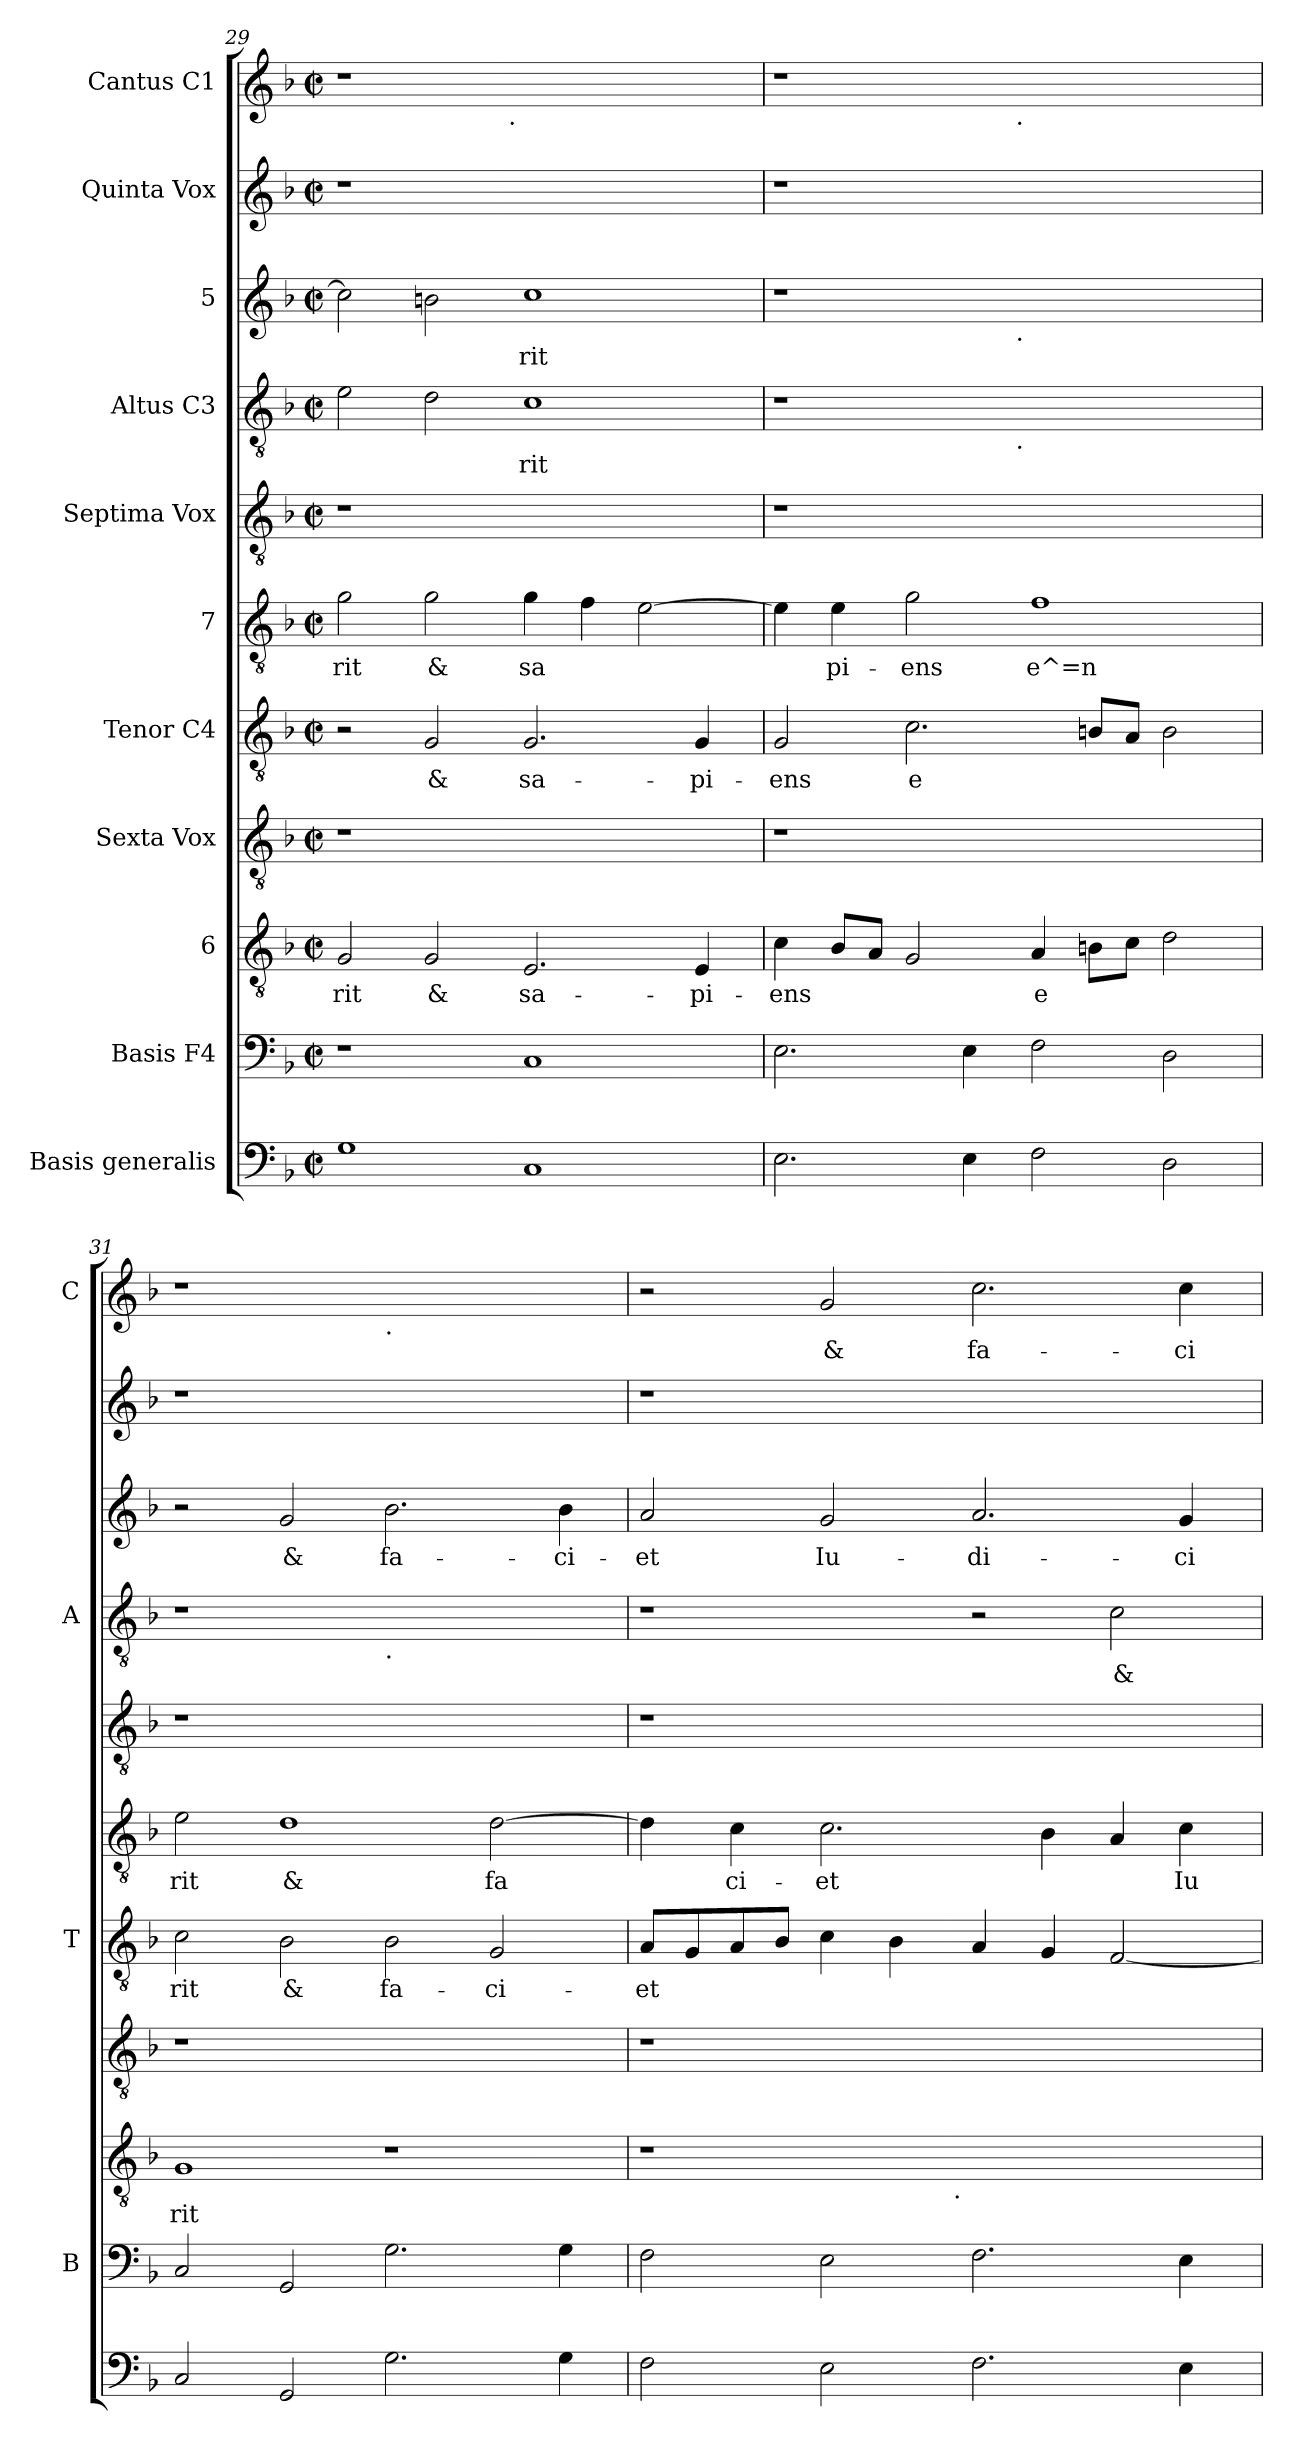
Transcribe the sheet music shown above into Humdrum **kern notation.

**kern	**kern	**kern	**text	**kern	**kern	**text	**kern	**text	**kern	**kern	**text	**kern	**text	**kern	**kern	**text
*part11	*part10	*part9	*part9	*part8	*part7	*part7	*part6	*part6	*part5	*part4	*part4	*part3	*part3	*part2	*part1	*part1
*staff11	*staff10	*staff9	*staff9	*staff8	*staff7	*staff7	*staff6	*staff6	*staff5	*staff4	*staff4	*staff3	*staff3	*staff2	*staff1	*staff1
*I"Basis  generalis	*I"Basis  F4	*I"6	*	*I"Sexta  Vox	*I"Tenor  C4	*	*I"7	*	*I"Septima  Vox	*I"Altus  C3	*	*I"5	*	*I"Quinta  Vox	*I"Cantus  C1	*
*	*I'B	*	*	*	*I'T	*	*	*	*	*I'A	*	*	*	*	*I'C	*
*clefF4	*clefF4	*clefGv2	*	*clefGv2	*clefGv2	*	*clefGv2	*	*clefGv2	*clefGv2	*	*clefG2	*	*clefG2	*clefG2	*
*k[b-]	*k[b-]	*k[b-]	*	*k[b-]	*k[b-]	*	*k[b-]	*	*k[b-]	*k[b-]	*	*k[b-]	*	*k[b-]	*k[b-]	*
*F:	*F:	*F:	*	*F:	*F:	*	*F:	*	*F:	*F:	*	*F:	*	*F:	*F:	*
*M2/2	*M2/2	*M2/2	*	*M2/2	*M2/2	*	*M2/2	*	*M2/2	*M2/2	*	*M2/2	*	*M2/2	*M2/2	*
*met(c|)	*met(c|)	*met(c|)	*	*met(c|)	*met(c|)	*	*met(c|)	*	*met(c|)	*met(c|)	*	*met(c|)	*	*met(c|)	*met(c|)	*
=29	=29	=29	=29	=29	=29	=29	=29	=29	=29	=29	=29	=29	=29	=29	=29	=29
!	!	!	!LO:LY:b:cj	!	!	!	!	!LO:LY:b:cj	!	!	!LO:LY:b:cj	!	!LO:LY:b:cj	!	!	!
*	*	*	*	*	*	*	*	*	*	*	*	*	*	*	*^	*
1G	1r	2G/	-rit	1r	2r	.	2g\	-rit	1r	2e\	--	2cc\]	--	1r	1r	2ryy	.
!	!	!	!LO:LY:b:cj	!	!	!LO:LY:b:cj	!	!LO:LY:b:cj	!	!	!LO:LY:b:cj	!	!LO:LY:b:cj	!	!	!	!
.	.	2G/	&	.	2G/	&	2g\	&	.	2d\	--	2bn\	--	.	.	4...ryy	.
!	!	!	!	!	!	!	!	!	!	!	!	!	!	!	!	!LO:TX:b:t=.	!
.	.	.	.	.	.	.	.	.	.	.	.	.	.	.	.	1ryy	.
!	!	!	!LO:LY:b:cj	!	!	!LO:LY:b:cj	!	!LO:LY:b:cj	!	!	!LO:LY:b:cj	!	!LO:LY:b:cj	!	!	!	!
1C	1C	2.E/	sa-	1ryy	2.G/	sa-	4g\	sa-	1ryy	1c	-rit	1cc	-rit	1ryy	1ryy	.	.
!	!	!	!	!	!	!	!	!LO:LY:b:cj	!	!	!	!	!	!	!	!	!
.	.	.	.	.	.	.	4f\	--	.	.	.	.	.	.	.	.	.
!	!	!	!	!	!	!	!	!LO:LY:b:cj	!	!	!	!	!	!	!	!	!
.	.	.	.	.	.	.	[>2e\	--	.	.	.	.	.	.	.	.	.
!	!	!	!LO:LY:b:cj	!	!	!LO:LY:b:cj	!	!	!	!	!	!	!	!	!	!	!
.	.	4E/	-pi-	.	4G/	-pi-	.	.	.	.	.	.	.	.	.	.	.
.	.	.	.	.	.	.	.	.	.	.	.	.	.	.	.	32ryy	.
=30	=30	=30	=30	=30	=30	=30	=30	=30	=30	=30	=30	=30	=30	=30	=30	=30	=30
!	!	!	!LO:LY:b:cj	!	!	!LO:LY:b:cj	!	!LO:LY:b:cj	!	!	!	!	!	!	!	!	!
*	*	*	*	*	*	*	*	*	*	*^	*	*^	*	*	*	*	*
2.E\	2.E\	4c\	-ens	1r	2G/	-ens	4e\]	--	1r	1r	2ryy	.	1r	2ryy	.	1r	1r	2ryy	.
!	!	!	!LO:LY:b:cj	!	!	!	!	!LO:LY:b:cj	!	!	!	!	!	!	!	!	!	!	!
.	.	8B-/L	.	.	.	.	4e\	-pi-	.	.	.	.	.	.	.	.	.	.	.
!	!	!	!LO:LY:b:cj	!	!	!	!	!	!	!	!	!	!	!	!	!	!	!	!
.	.	8A/J	.	.	.	.	.	.	.	.	.	.	.	.	.	.	.	.	.
!	!	!	!LO:LY:b:cj	!	!	!LO:LY:b:cj	!	!LO:LY:b:cj	!	!	!	!	!	!	!	!	!	!	!
.	.	2G/	.	.	2.c\	e-	2g\	-ens	.	.	4...ryy	.	.	4...ryy	.	.	.	4...ryy	.
4E\	4E\	.	.	.	.	.	.	.	.	.	.	.	.	.	.	.	.	.	.
!	!	!	!	!	!	!	!	!	!	!	!	!	!	!	!	!	!	!LO:TX:b:t=.	!
!	!	!	!	!	!	!	!	!	!	!	!	!	!	!LO:TX:b:t=.	!	!	!	!	!
!	!	!	!	!	!	!	!	!	!	!	!LO:TX:b:t=.	!	!	!	!	!	!	!	!
.	.	.	.	.	.	.	.	.	.	.	1ryy	.	.	1ryy	.	.	.	1ryy	.
!	!	!	!LO:LY:b:cj	!	!	!	!	!LO:LY:b:cj	!	!	!	!	!	!	!	!	!	!	!
2F\	2F\	4A/	e-	1ryy	.	.	1f	e^=n	1ryy	1ryy	.	.	1ryy	.	.	1ryy	1ryy	.	.
!	!	!	!LO:LY:b:cj	!	!	!LO:LY:b:cj	!	!	!	!	!	!	!	!	!	!	!	!	!
.	.	8B\L	--	.	8B/L	--	.	.	.	.	.	.	.	.	.	.	.	.	.
!	!	!	!LO:LY:b:cj	!	!	!LO:LY:b:cj	!	!	!	!	!	!	!	!	!	!	!	!	!
.	.	8c\J	--	.	8A/J	--	.	.	.	.	.	.	.	.	.	.	.	.	.
!	!	!	!LO:LY:b:cj	!	!	!LO:LY:b:cj	!	!	!	!	!	!	!	!	!	!	!	!	!
2D\	2D\	2d\	--	.	2B\	--	.	.	.	.	.	.	.	.	.	.	.	.	.
.	.	.	.	.	.	.	.	.	.	.	32ryy	.	.	32ryy	.	.	.	32ryy	.
!!LO:PB:g=z
=31	=31	=31	=31	=31	=31	=31	=31	=31	=31	=31	=31	=31	=31	=31	=31	=31	=31	=31	=31
!	!	!	!LO:LY:b:cj	!	!	!LO:LY:b:cj	!	!LO:LY:b:cj	!	!	!	!	!	!	!	!	!	!	!
*	*	*	*	*	*	*	*	*	*	*v	*v	*	*	*	*	*	*v	*v	*
*	*	*	*	*	*	*	*	*	*	*	*	*v	*v	*	*	*	*
2C/	2C/	1G	-rit	1r	2c\	-rit	2e\	rit	1r	1r	.	2r	.	1r	1r	.
!	!	!	!	!	!	!LO:LY:b:cj	!	!LO:LY:b:cj	!	!	!	!	!LO:LY:b:cj	!	!	!
2GG/	2GG/	.	.	.	2B-\	&	1d	&	.	.	.	2g/	&	.	.	.
!	!	!	!	!	!	!	!	!	!	!	!	!	!	!	!LO:TX:b:t=.	!
!	!	!	!	!	!	!	!	!	!	!LO:TX:b:t=.	!	!	!	!	!	!
!	!	!	!	!	!	!LO:LY:b:cj	!	!	!	!	!	!	!LO:LY:b:cj	!	!	!
2.G\	2.G\	1r	.	1ryy	2B-\	fa-	.	.	1ryy	1ryy	.	2.b-\	fa-	1ryy	1ryy	.
!	!	!	!	!	!	!LO:LY:b:cj	!	!LO:LY:b:cj	!	!	!	!	!	!	!	!
.	.	.	.	.	2G/	-ci-	[>2d\	fa-	.	.	.	.	.	.	.	.
!	!	!	!	!	!	!	!	!	!	!	!	!	!LO:LY:b:cj	!	!	!
4G\	4G\	.	.	.	.	.	.	.	.	.	.	4b-\	-ci-	.	.	.
=32	=32	=32	=32	=32	=32	=32	=32	=32	=32	=32	=32	=32	=32	=32	=32	=32
!	!	!	!	!	!	!LO:LY:b:cj	!	!LO:LY:b:cj	!	!	!	!	!LO:LY:b:cj	!	!	!
*	*	*^	*	*	*	*	*	*	*	*	*	*	*	*	*	*
2F\	2F\	1r	2ryy	.	1r	8A/L	-et	4d\]	--	1r	1r	.	2a/	-et	1r	2r	.
!	!	!	!	!	!	!	!LO:LY:b:cj	!	!	!	!	!	!	!	!	!	!
.	.	.	.	.	.	8G/	.	.	.	.	.	.	.	.	.	.	.
!	!	!	!	!	!	!	!LO:LY:b:cj	!	!LO:LY:b:cj	!	!	!	!	!	!	!	!
.	.	.	.	.	.	8A/	.	4c\	-ci-	.	.	.	.	.	.	.	.
!	!	!	!	!	!	!	!LO:LY:b:cj	!	!	!	!	!	!	!	!	!	!
.	.	.	.	.	.	8B-/J	.	.	.	.	.	.	.	.	.	.	.
!	!	!	!	!	!	!	!LO:LY:b:cj	!	!LO:LY:b:cj	!	!	!	!	!LO:LY:b:cj	!	!	!LO:LY:b:cj
2E\	2E\	.	4...ryy	.	.	4c\	.	2.c\	-et	.	.	.	2g/	Iu-	.	2g/	&
!	!	!	!	!	!	!	!LO:LY:b:cj	!	!	!	!	!	!	!	!	!	!
.	.	.	.	.	.	4B-\	.	.	.	.	.	.	.	.	.	.	.
!	!	!	!LO:TX:b:t=.	!	!	!	!	!	!	!	!	!	!	!	!	!	!
.	.	.	1ryy	.	.	.	.	.	.	.	.	.	.	.	.	.	.
!	!	!	!	!	!	!	!LO:LY:b:cj	!	!	!	!	!	!	!LO:LY:b:cj	!	!	!LO:LY:b:cj
2.F\	2.F\	1ryy	.	.	1ryy	4A/	.	.	.	1ryy	2r	.	2.a/	-di-	1ryy	2.cc\	fa-
!	!	!	!	!	!	!	!LO:LY:b:cj	!	!LO:LY:b:cj	!	!	!	!	!	!	!	!
.	.	.	.	.	.	4G/	.	4B-\	.	.	.	.	.	.	.	.	.
!	!	!	!	!	!	!	!LO:LY:b:cj	!	!LO:LY:b:cj	!	!	!LO:LY:b:cj	!	!	!	!	!
.	.	.	.	.	.	[<2F/	.	4A/	.	.	2c\	&	.	.	.	.	.
!	!	!	!	!	!	!	!	!	!LO:LY:b:cj	!	!	!	!	!LO:LY:b:cj	!	!	!LO:LY:b:cj
4E\	4E\	.	.	.	.	.	.	4c\	Iu-	.	.	.	4g/	-ci-	.	4cc\	-ci-
.	.	.	32ryy	.	.	.	.	.	.	.	.	.	.	.	.	.	.
*	*	*v	*v	*	*	*	*	*	*	*	*	*	*	*	*	*	*
=	=	=	=	=	=	=	=	=	=	=	=	=	=	=	=	=
*-	*-	*-	*-	*-	*-	*-	*-	*-	*-	*-	*-	*-	*-	*-	*-	*-
